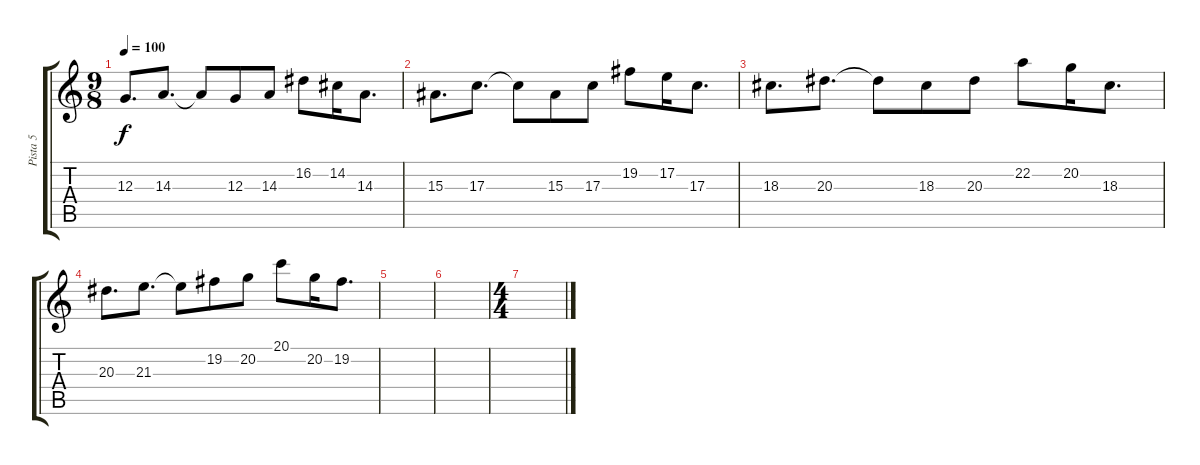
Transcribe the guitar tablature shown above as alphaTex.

\track ("Pista 5" "Pista 5") {instrument rockorgan}
\staff {score tabs}
\tuning (E4 B3 G3 D3 A2 D2) {hide}
\ts (9 8)
\tempo 100
\clef g2
\ks c
12.3.8{d dy f} 14.3.8{d} 14.3{t}.8 12.3.8 14.3.8 16.2.8 14.2.16 14.3.8{d} |
15.3.8{d} 17.3.8{d} 17.3{t}.8 15.3.8 17.3.8 19.2.8 17.2.16 17.3.8{d} |
18.3.8{d} 20.3.8{d} 20.3{t}.8 18.3.8 20.3.8 22.2.8 20.2.16 18.3.8{d} |
20.3.8{d} 21.3.8{d} 21.3{t}.8 19.2.8 20.2.8 20.1.8 20.2.16 19.2.8{d} |
|
|
\ts (4 4)
